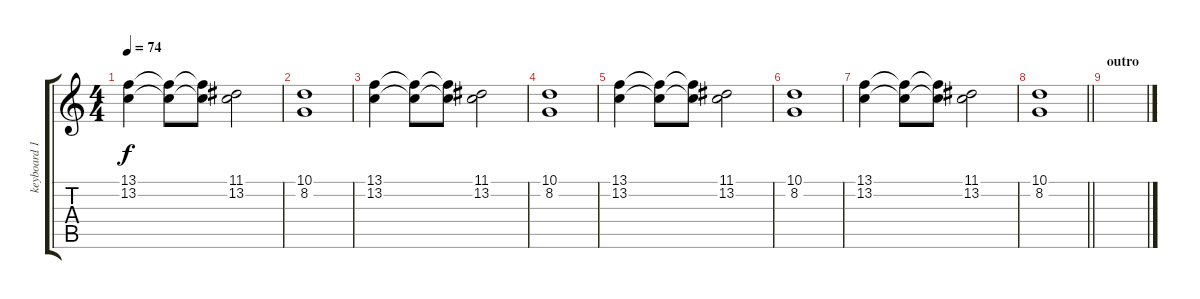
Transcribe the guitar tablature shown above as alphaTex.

\track ("keyboard 1" "keyboard 1") {instrument stringensemble1}
\staff {score tabs}
\tuning (E4 B3 G3 D3 A2 E2) {hide}
\ts (4 4)
\tempo 74
\clef g2
\ks c
(13.1 13.2).4{dy f volume 9 instrument drawbarorgan} (13.1{t} 13.2{t}).8 (13.1{t} 13.2{t}).8 (11.1 13.2).2 |
(10.1 8.2).1 |
(13.1 13.2).4 (13.1{t} 13.2{t}).8 (13.1{t} 13.2{t}).8 (11.1 13.2).2 |
(10.1 8.2).1 |
(13.1 13.2).4 (13.1{t} 13.2{t}).8 (13.1{t} 13.2{t}).8 (11.1 13.2).2 |
(10.1 8.2).1 |
(13.1 13.2).4 (13.1{t} 13.2{t}).8 (13.1{t} 13.2{t}).8 (11.1 13.2).2 |
\barLineRight lightlight
(10.1 8.2).1 |
\section ("" "outro")
